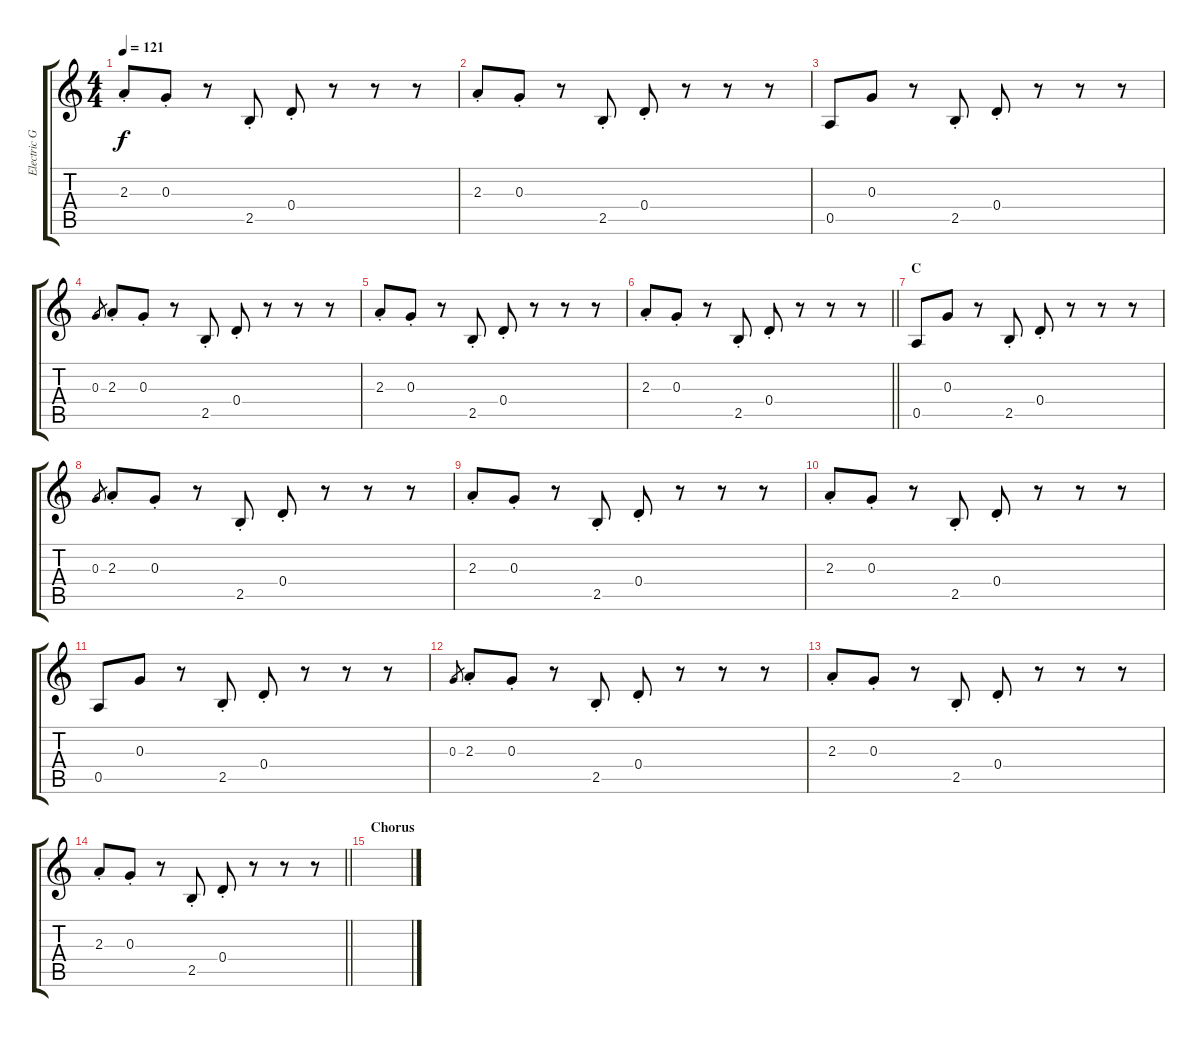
\track ("Electric Guitar (w/ Wah Pedal)" "Electric G") {instrument electricguitarclean}
\staff {score tabs}
\tuning (E4 B3 G3 D3 A2 E2) {hide}
\ts (4 4)
\tempo 121
\clef g2
\ks c
2.3{st}.8{dy f} 0.3{st}.8 r.8 2.5{st}.8 0.4{st}.8 r.8 r.8 r.8 |
2.3{st}.8 0.3{st}.8 r.8 2.5{st}.8 0.4{st}.8 r.8 r.8 r.8 |
0.5.8 0.3.8 r.8 2.5{st}.8 0.4{st}.8 r.8 r.8 r.8 |
0.3.8{gr} 2.3{st}.8 0.3{st}.8 r.8 2.5{st}.8 0.4{st}.8 r.8 r.8 r.8 |
2.3{st}.8 0.3{st}.8 r.8 2.5{st}.8 0.4{st}.8 r.8 r.8 r.8 |
\barLineRight lightlight
2.3{st}.8 0.3{st}.8 r.8 2.5{st}.8 0.4{st}.8 r.8 r.8 r.8 |
\section ("" "C")
0.5.8 0.3.8 r.8 2.5{st}.8 0.4{st}.8 r.8 r.8 r.8 |
0.3.8{gr} 2.3{st}.8 0.3{st}.8 r.8 2.5{st}.8 0.4{st}.8 r.8 r.8 r.8 |
2.3{st}.8 0.3{st}.8 r.8 2.5{st}.8 0.4{st}.8 r.8 r.8 r.8 |
2.3{st}.8 0.3{st}.8 r.8 2.5{st}.8 0.4{st}.8 r.8 r.8 r.8 |
0.5.8 0.3.8 r.8 2.5{st}.8 0.4{st}.8 r.8 r.8 r.8 |
0.3.8{gr} 2.3{st}.8 0.3{st}.8 r.8 2.5{st}.8 0.4{st}.8 r.8 r.8 r.8 |
2.3{st}.8 0.3{st}.8 r.8 2.5{st}.8 0.4{st}.8 r.8 r.8 r.8 |
\barLineRight lightlight
2.3{st}.8 0.3{st}.8 r.8 2.5{st}.8 0.4{st}.8 r.8 r.8 r.8 |
\section ("" "Chorus")
